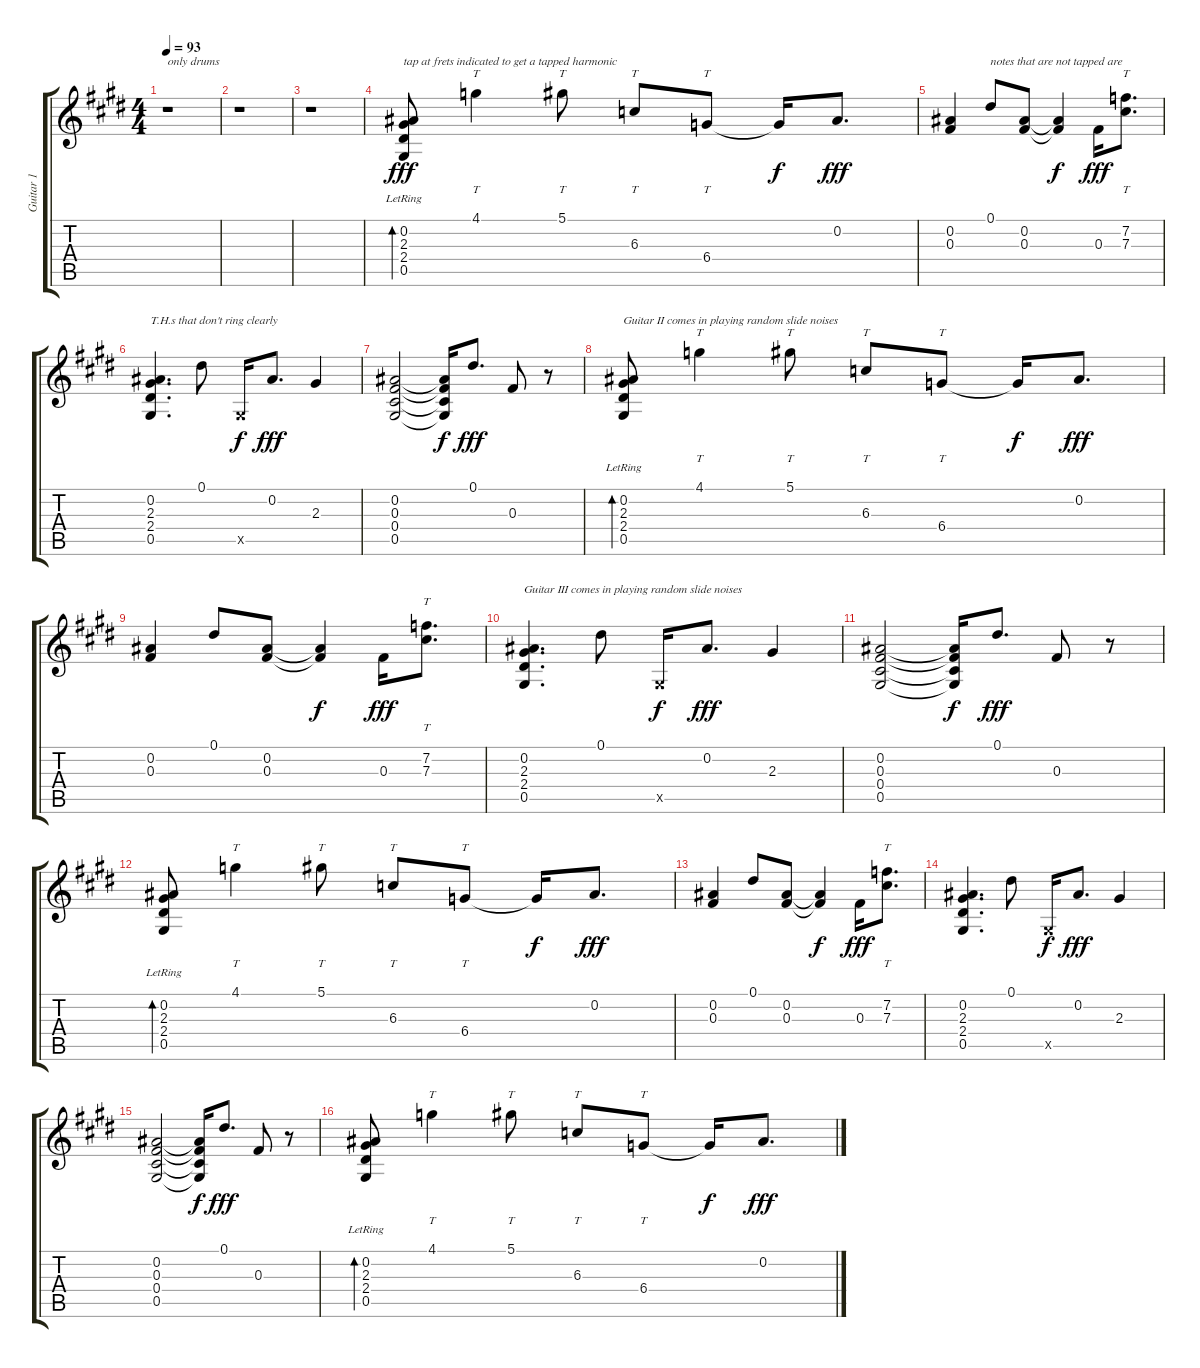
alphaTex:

\track ("Guitar 1" "Guitar 1") {instrument electricguitarjazz}
\staff {score tabs}
\tuning (Eb4 Bb3 Gb3 Db3 Ab2 Db2) {hide}
\ts (4 4)
\tempo 93
\clef g2
\ks e
r.1{txt "only drums" dy fff instrument electricguitarjazz} |
r.1 |
r.1 |
(0.2{lr} 2.3{lr} 2.4{lr} 0.5{lr}).8{bd 240 txt "tap at frets indicated to get a tapped harmonic"} 4.1.4{tt} 5.1.8{tt} 6.3.8{tt} 6.4.8{tt} 6.4{t}.16{dy f} 0.2.8{d dy fff} |
(0.2 0.3).4 0.1.8{txt "notes that are not tapped are"} (0.2 0.3).8 (0.2{t} 0.3{t}).4{dy f} 0.3.16{dy fff} (7.2 7.3).8{tt d} |
(0.2 2.3 2.4 0.5).4{d txt "T.H.s that don't ring clearly"} 0.1.8 0.5{x}.16{dy f} 0.2.8{d dy fff} 2.3.4 |
(0.2 0.3 0.4 0.5).2 (0.2{t} 0.3{t} 0.4{t} 0.5{t}).16{dy f} 0.1.8{d dy fff} 0.3.8 r.8 |
(0.2{lr} 2.3{lr} 2.4{lr} 0.5{lr}).8{bd 240 txt "Guitar II comes in playing random slide noises"} 4.1.4{tt} 5.1.8{tt} 6.3.8{tt} 6.4.8{tt} 6.4{t}.16{dy f} 0.2.8{d dy fff} |
(0.2 0.3).4 0.1.8 (0.2 0.3).8 (0.2{t} 0.3{t}).4{dy f} 0.3.16{dy fff} (7.2 7.3).8{tt d} |
(0.2 2.3 2.4 0.5).4{d txt "Guitar III comes in playing random slide noises"} 0.1.8 0.5{x}.16{dy f} 0.2.8{d dy fff} 2.3.4 |
(0.2 0.3 0.4 0.5).2 (0.2{t} 0.3{t} 0.4{t} 0.5{t}).16{dy f} 0.1.8{d dy fff} 0.3.8 r.8 |
(0.2{lr} 2.3{lr} 2.4{lr} 0.5{lr}).8{bd 240} 4.1.4{tt} 5.1.8{tt} 6.3.8{tt} 6.4.8{tt} 6.4{t}.16{dy f} 0.2.8{d dy fff} |
(0.2 0.3).4 0.1.8 (0.2 0.3).8 (0.2{t} 0.3{t}).4{dy f} 0.3.16{dy fff} (7.2 7.3).8{tt d} |
(0.2 2.3 2.4 0.5).4{d} 0.1.8 0.5{x}.16{dy f} 0.2.8{d dy fff} 2.3.4 |
(0.2 0.3 0.4 0.5).2 (0.2{t} 0.3{t} 0.4{t} 0.5{t}).16{dy f} 0.1.8{d dy fff} 0.3.8 r.8 |
(0.2{lr} 2.3{lr} 2.4{lr} 0.5{lr}).8{bd 240} 4.1.4{tt} 5.1.8{tt} 6.3.8{tt} 6.4.8{tt} 6.4{t}.16{dy f} 0.2.8{d dy fff}
